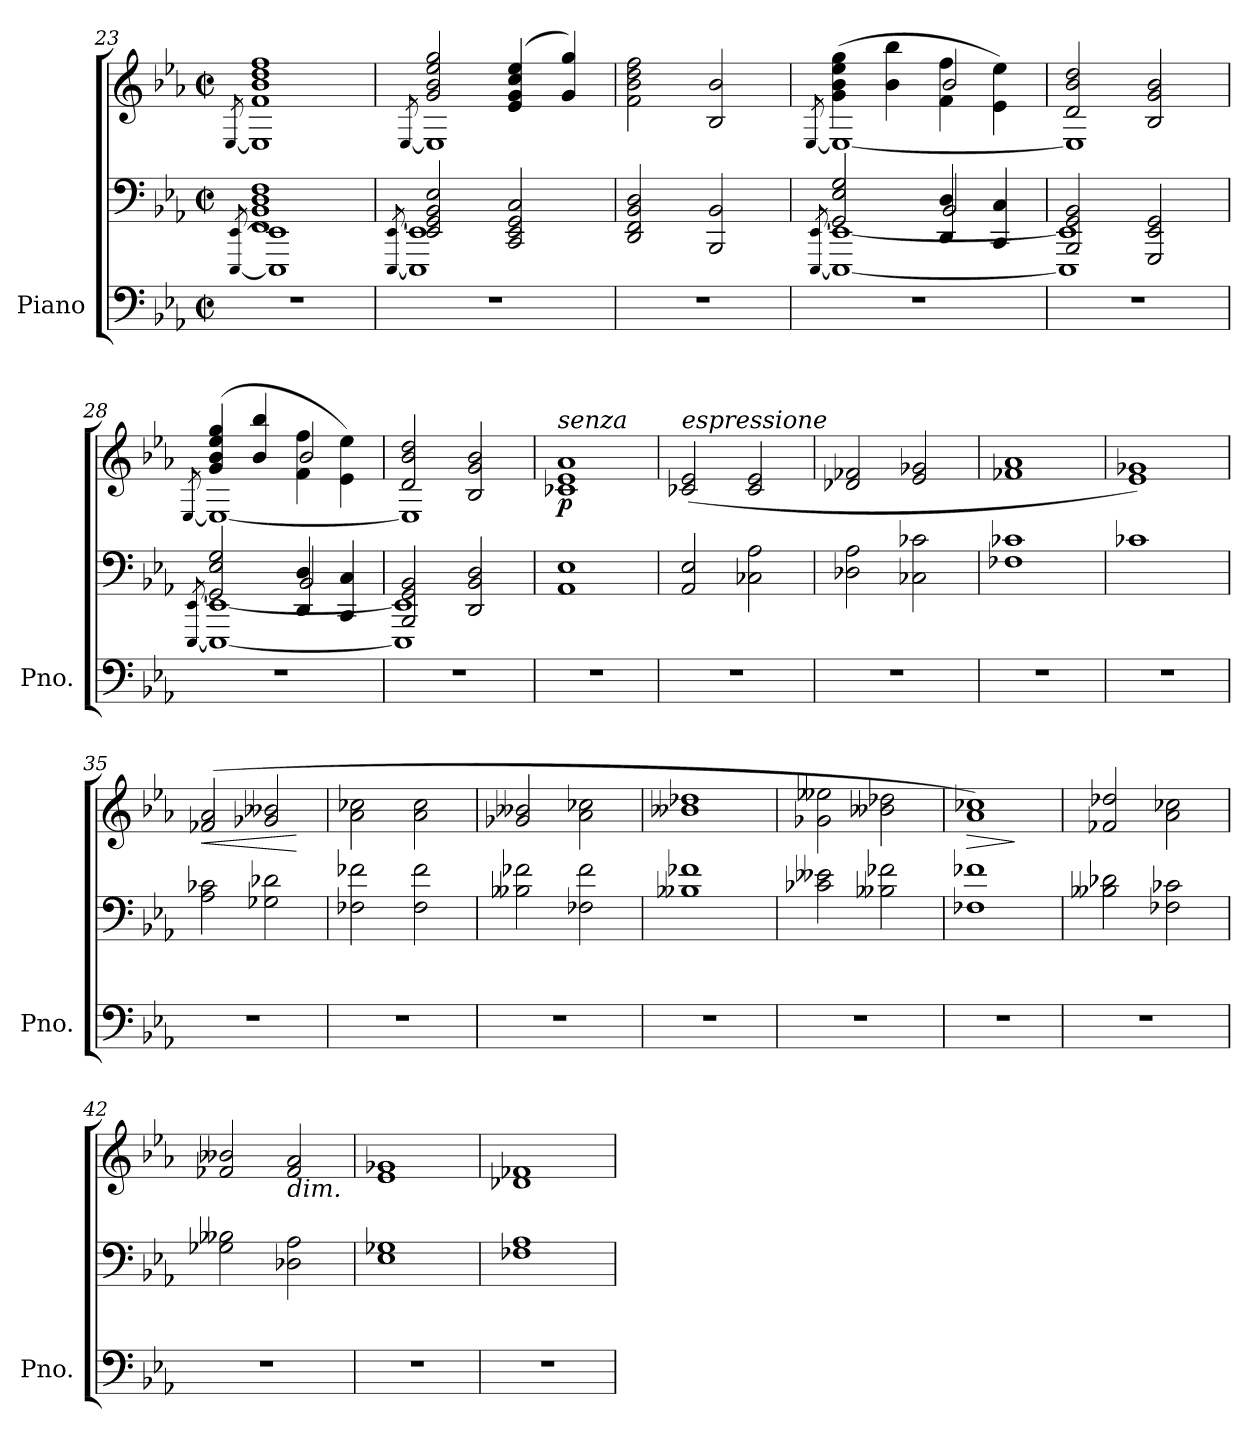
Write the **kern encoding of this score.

**kern	**kern	**kern	**dynam
*part1	*part1	*part1	*part1
*staff3	*staff2	*staff1	*staff1/2/3
*I"Piano	*	*	*
*I'Pno.	*	*	*
*clefF4	*clefF4	*clefG2	*
*k[b-e-a-]	*k[b-e-a-]	*k[b-e-a-]	*
*M2/2	*M2/2	*M2/2	*
*met(c|)	*met(c|)	*met(c|)	*
=23	=23	=23	=23
*	*^	*^	*
.	.	[8qEEE-/ [8qEE-/	.	[8qE-/	.
1r	1FF 1BB- 1D 1F	1EEE-] 1EE-]	1f 1b- 1dd 1ff	1E-]	.
!!LO:LB:g=z	!!
=24	=24	=24	=24	=24	=24
.	.	[8qEEE-/ [8qEE-/	.	[8qE-/	.
1r	2EE-/ 2GG/ 2BB-/ 2E-/	1EEE-] 1EE-]	2g/ 2b-/ 2ee-/ 2gg/	1E-]	.
.	2CC/ 2EE-/ 2GG/ 2C/	.	(>4e-/ 4g/ 4cc/ 4ee-/	.	.
.	.	.	4g/ 4gg/)	.	.
*	*v	*v	*	*	*
*	*	*v	*v	*
=25	=25	=25	=25
1r	2DD/ 2FF/ 2BB-/ 2D/	2f\ 2b-\ 2dd\ 2ff\	.
.	2BBB-/ 2BB-/	2B-/ 2b-/	.
=26	=26	=26	=26
*	*^	*^	*
.	.	[8qEEE-/ [8qEE-/	.	[8qE-/	.
*	*	*^	*	*^	*
1r	2GG/ 2E-/ 2G/	1EEE-_ 1EE-_	2ryy	(>4g\ 4b-\ 4ee-\ 4gg\	1E-_	2ryy	.
.	.	.	.	4b-\ 4bb-\	.	.	.
.	4DD/ 4D/	.	2BB-/	4f\ 4ff\	.	2b-/	.
.	4CC/ 4C/	.	.	4e-\ 4ee-\)	.	.	.
*	*	*v	*v	*	*	*	*
*	*	*	*	*v	*v	*
=27	=27	=27	=27	=27	=27
1r	2BBB-/ 2GG/ 2BB-/	1EEE-] 1EE-]	2d/ 2b-/ 2dd/	1E-]	.
.	2GGG/ 2EE-/ 2GG/	.	2B-/ 2g/ 2b-/	.	.
=28	=28	=28	=28	=28	=28
.	.	[8qEEE-/ [8qEE-/	.	[8qE-/	.
*	*	*^	*	*^	*
1r	2GG/ 2E-/ 2G/	1EEE-_ 1EE-_	2ryy	(>4g/ 4b-/ 4ee-/ 4gg/	1E-_	2ryy	.
.	.	.	.	4b-/ 4bb-/	.	.	.
.	4DD/ 4D/	.	2BB-/	4f\ 4ff\	.	2b-/	.
.	4CC/ 4C/	.	.	4e-\ 4ee-\)	.	.	.
*	*	*v	*v	*	*	*	*
*	*	*	*	*v	*v	*
=29	=29	=29	=29	=29	=29
1r	2BBB-/ 2GG/ 2BB-/	1EEE-] 1EE-]	2d/ 2b-/ 2dd/	1E-]	.
.	2DD/ 2BB-/ 2D/	.	2B-/ 2g/ 2b-/	.	.
*	*v	*v	*	*	*
*	*	*v	*v	*
=30	=30	=30	=30
!	!	!LO:TX:a:i:t=senza	!
!	!	!	!LO:DY:b
1r	1AA- 1E-	1c-X 1e- 1a-	p
!!LO:LB:g=z
=31	=31	=31	=31
!	!	!LO:TX:a:i:t=espressione	!
1r	2AA-/ 2E-/	(>2c-X/ 2e-/	.
.	2C-X\ 2A-\	2c-/ 2e-/	.
=32	=32	=32	=32
1r	2D-X\ 2A-\	2d-X/ 2f-X/	.
.	2C-X\ 2c-X\	2e-/ 2g-X/	.
=33	=33	=33	=33
1r	1F-X 1c-X	1f-X 1a-	.
=34	=34	=34	=34
1r	1c-X	1e- 1g-X)	.
=35	=35	=35	=35
!	!	!	!LO:HP:b
1r	2A-\ 2c-X\	(>2f-X/ 2a-/	<
.	2G-X\ 2d-X\	2g-X/ 2b--X/	.
.	.	.	[
=36	=36	=36	=36
1r	2F-X\ 2f-X\	2a-\ 2cc-X\	.
.	2F-\ 2f-\	2a-\ 2cc-\	.
=37	=37	=37	=37
1r	2B--X\ 2f-X\	2g-X/ 2b--X/	.
.	2F-X\ 2f-\	2a-\ 2cc-X\	.
=38	=38	=38	=38
1r	1B--X 1f-X	1b--X 1dd-X	.
!!LO:PB:g=z
=39	=39	=39	=39
1r	2c-X\ 2e--X\	2g-X\ 2ee--X\	.
.	2B--X\ 2f-X\	2b--X\ 2dd-X\	.
=40	=40	=40	=40
!	!	!	!LO:HP:b
1r	1F-X 1f-X	1a- 1cc-X)	>
.	.	.	]
=41	=41	=41	=41
1r	2B--X\ 2d-X\	2f-X/ 2dd-X/	.
.	2F-X\ 2c-X\	2a-\ 2cc-X\	.
=42	=42	=42	=42
1r	2G-X\ 2B--X\	2f-X/ 2b--X/	.
!	!	!LO:TX:b:i:t=dim.	!
.	2D-X\ 2A-\	2f-/ 2a-/	.
=43	=43	=43	=43
1r	1E- 1G-X	1e- 1g-X	.
=44	=44	=44	=44
1r	1F-X 1A-	1d-X 1f-X	.
=	=	=	=
*-	*-	*-	*-
